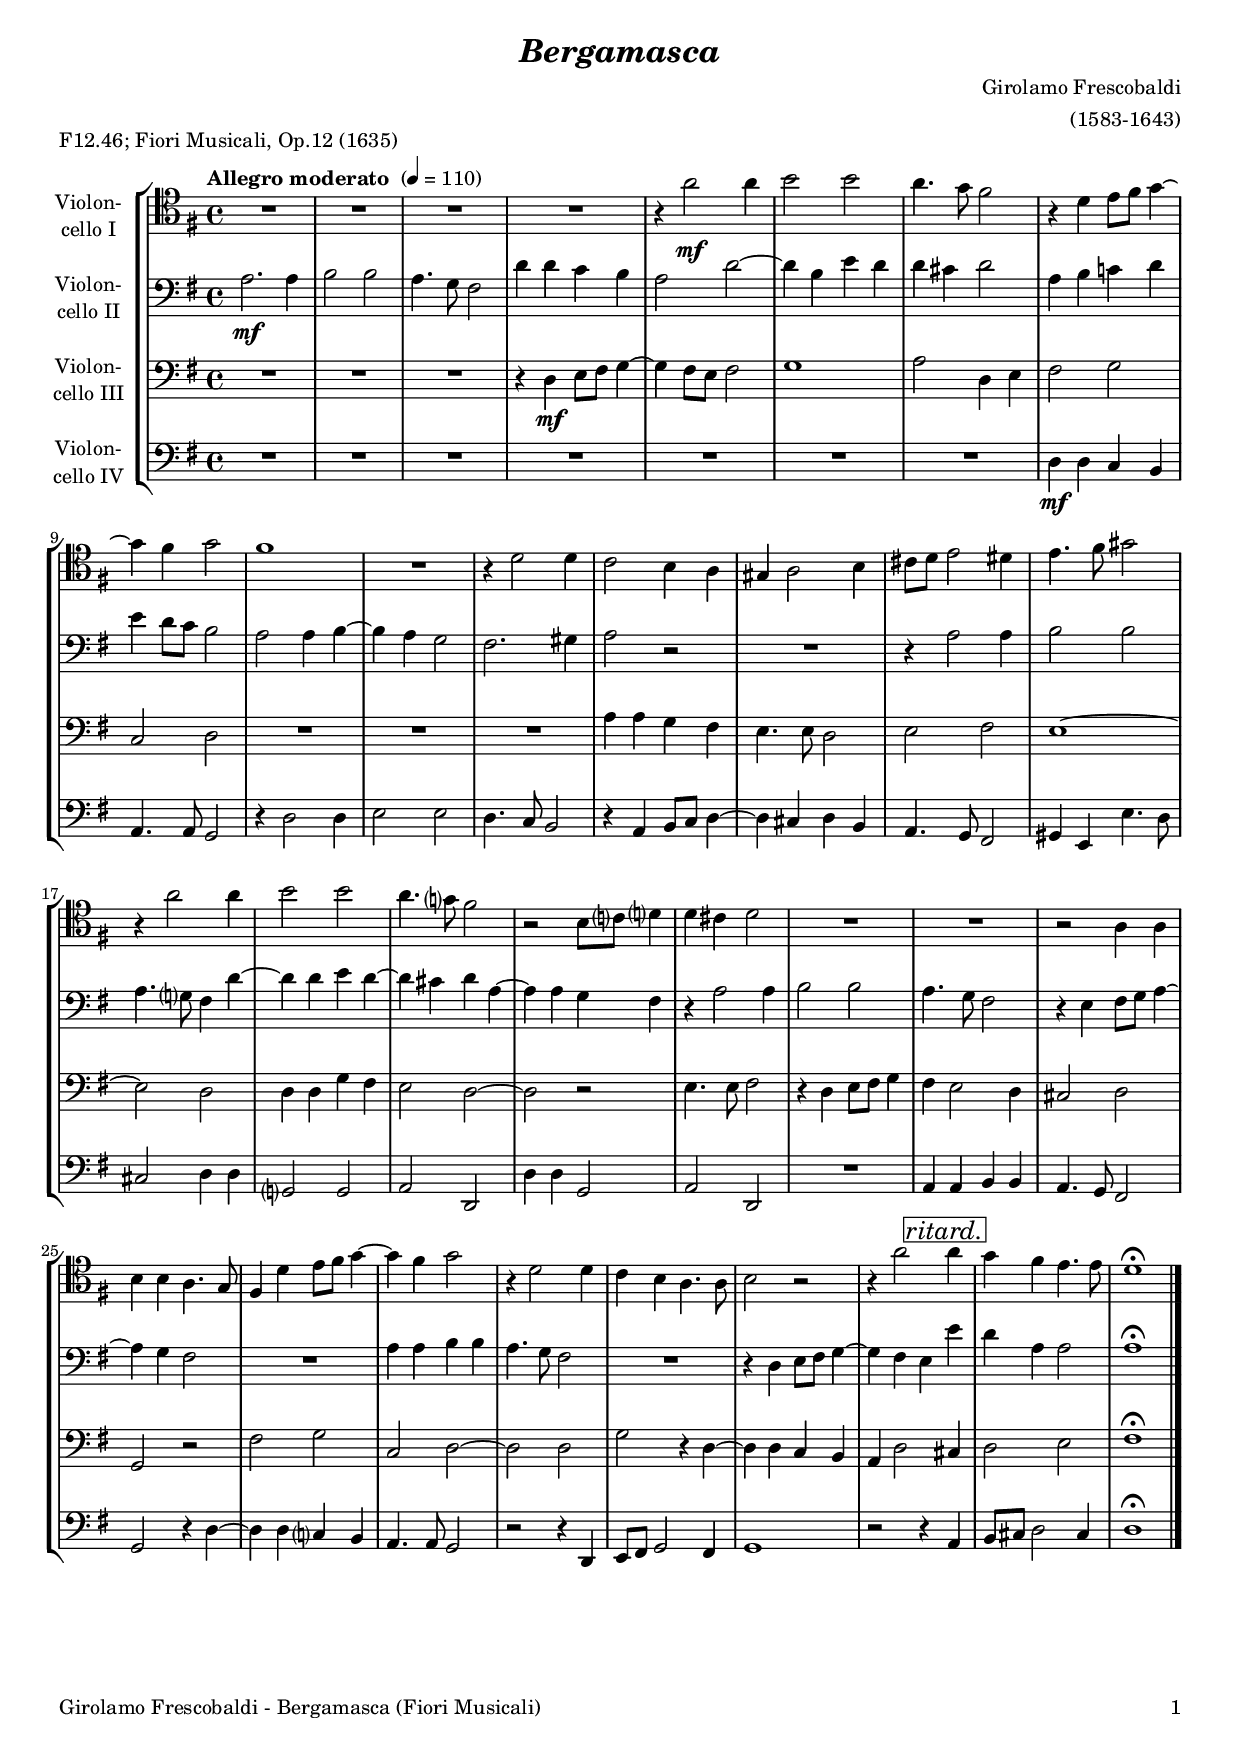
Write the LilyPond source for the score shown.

\version "2.18.2"
\include "deutsch.ly"
  
#(set-global-staff-size 17.6)

\header {
  title     = \markup \bold \italic "Bergamasca"
  composer  = "Girolamo Frescobaldi"
  arranger  = "(1583-1643)"
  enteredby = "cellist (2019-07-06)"
  piece     = "F12.46; Fiori Musicali, Op.12 (1635)"
}

voiceconsts = {
  \key c \major
  \time 4/4
  \clef "bass"
%  \numericTimeSignature
  \compressFullBarRests
  % Set default beaming for all staves
%  \set Timing.beamExceptions = #'()
%  \set Timing.baseMoment     = #(ly:make-moment 1 4)
%  \set Timing.beatStructure  = #'(1 1 1)
  \tempo "Allegro moderato " 4=110
}

micl = "clarinet"
mifl = "flute"
miob = "oboe"
mifh = "french horn"
misx = "tenor sax"
mist = "string ensemble 1"
miba = "cello"
mivc = "bassoon"

rit = \mark \markup \box \italic "ritard."

va = \relative c'' {
  \voiceconsts
  \clef "tenor"

  R1*4
  r4 d2\mf d4
  e2 e
  d4. c8 h2
  r4 g a8 h c4~
  c h c2

  h1
  R
  r4 g2 g4
  f2 e4 d
  cis d2 e4
  fis8 g a2 gis4
  a4. h8 cis2
  r4 d2 d4

  e2 e
  d4. c?8 h2
  r e,8 f? g?4
  g fis g2
  R1*2
  r2 d4 d
  e e d4. c8

  h4 g' a8 h c4~
  c h c2
  r4 g2 g4
  f e d4. d8
  e2 r
  r4 d'2 \rit d4
  c h a4. a8
  g1\fermata \bar "|."
}

vb = \relative c' {
  \voiceconsts

  d2.\mf d4
  e2 e
  d4. c8 h2
  g'4 g f e
  d2 g~
  g4 e a g
  g fis g2
  d4 e f! g
  a g8 f e2

  d d4 e~
  e d c2
  h2. cis4
  d2 r
  R1
  r4 d2 d4
  e2 e
  d4. c?8 h4 g'~

  g g a g~
  g fis g d~
  d d c h
  r4 d2 d4
  e2 e
  d4. c8 h2
  r4 a h8 c d4~
  d c h2

  R1
  d4 d e e
  d4. c8 h2
  R1
  r4 g a8 h c4~
  c h a \rit a'
  g d d2
  d1\fermata \bar "|."
}

vc = \relative c' {
  \voiceconsts

  R1*3
  r4 g\mf a8 h c4~
  c h8 a h2
  c1
  d2 g,4 a
  h2 c
  f, g

  R1*3
  d'4 d c h
  a4. a8 g2
  a h
  a1~
  a2 g

  g4 g c h
  a2 g~
  g r
  a4. a8 h2
  r4 g a8 h c4
  h a2 g4
  fis2 g
  c, r

  h' c
  f, g~
  g g
  c r4 g~
  g g f e
  d g2 \rit fis4
  g2 a
  h1\fermata \bar "|."
}

vd = \relative c' {
  \voiceconsts

  R1*7
  g4\mf g f e
  d4. d8 c2

  r4 g'2 g4
  a2 a
  g4. f8 e2
  r4 d e8 f g4~
  g fis g e
  d4. c8 h2
  cis4 a a'4. g8
  fis2 g4 g

  c,?2 c
  d g,
  g'4 g c,2
  d g,
  R1
  d'4 d e e
  d4. c8 h2
  c r4 g'~

  g g f? e
  d4. d8 c2
  r r4 g
  a8 h c2 h4
  c1
  r2 r4 \rit d
  e8 fis g2 fis4
  g1\fermata \bar "|."
}


music = \new StaffGroup <<
      \new Staff {
	\set Staff.midiInstrument = \miba
	\set Staff.instrumentName = \markup \center-column { "Violon-" "cello I" }
	\transpose c g, { \va }
      }

      \new Staff {
	\set Staff.midiInstrument = \miba
	\set Staff.instrumentName = \markup \center-column { "Violon-" "cello II" }
	\transpose c g, { \vb }
      }

      \new Staff {
	\set Staff.midiInstrument = \miba
	\set Staff.instrumentName = \markup \center-column { "Violon-" "cello III" }
	\transpose c g, { \vc }
      }

      \new Staff {
	\set Staff.midiInstrument = \miba
	\set Staff.instrumentName = \markup \center-column { "Violon-" "cello IV" }
	\transpose c g, { \vd }
      }
>>

\book {
   \paper {
    print-page-number = ##t
    print-first-page-number = ##t
    oddHeaderMarkup = \markup \null
    evenHeaderMarkup = \markup \null
    oddFooterMarkup = \markup {
      \fill-line {
        \on-the-fly #print-page-number-check-first
        "Girolamo Frescobaldi - Bergamasca (Fiori Musicali)" \fromproperty #'page:page-number-string
      }
    }
    evenFooterMarkup = \oddFooterMarkup
  } \score {
    \music
    \layout {}
  }

  \score {
    \unfoldRepeats \music

    \midi {
      \context {
        \Score
      }
    }
  }
}
